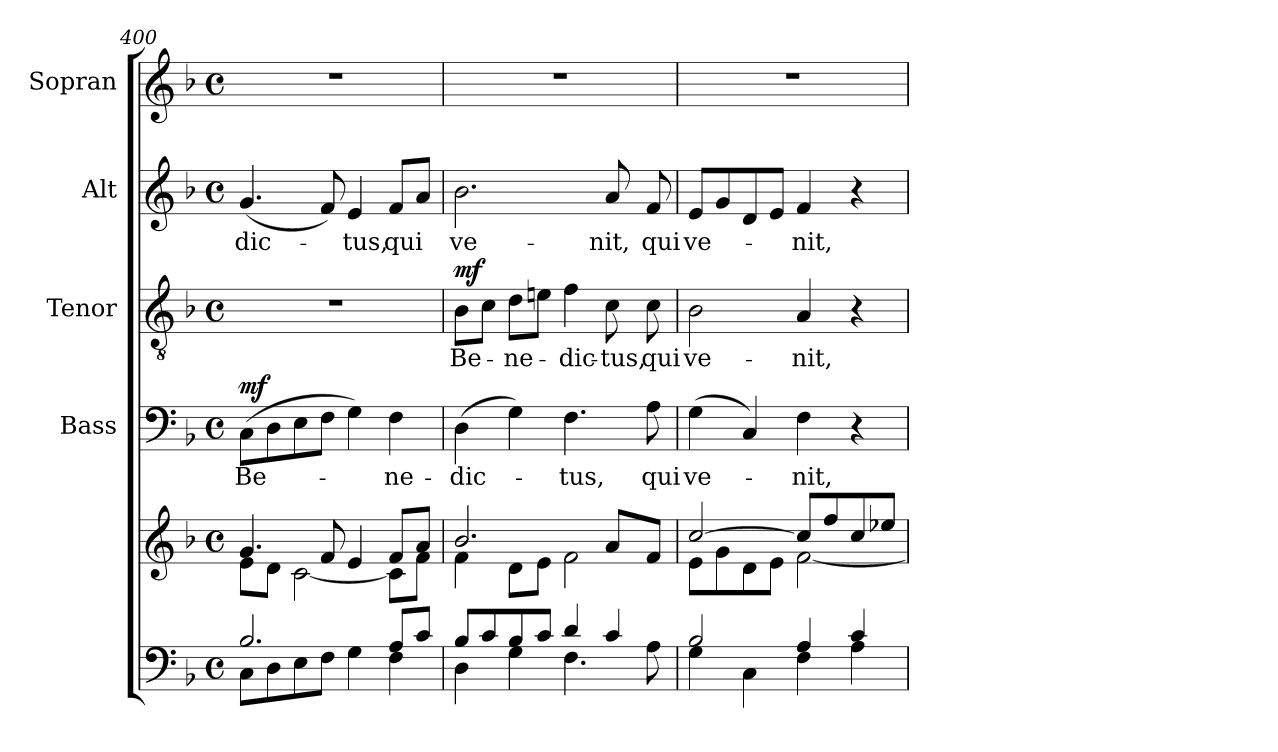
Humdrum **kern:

**kern	**kern	**kern	**text	**dynam	**kern	**text	**dynam	**kern	**text	**kern
*part5	*part5	*part4	*part4	*part4	*part3	*part3	*part3	*part2	*part2	*part1
*staff6	*staff5	*staff4	*staff4	*staff4	*staff3	*staff3	*staff3	*staff2	*staff2	*staff1
*	*	*I"Bass	*	*	*I"Tenor	*	*	*I"Alt	*	*I"Sopran
*	*	*I'B.	*	*	*I'T.	*	*	*I'A.	*	*I'S.
*clefF4	*clefG2	*clefF4	*	*	*clefGv2	*	*	*clefG2	*	*clefG2
*k[b-]	*k[b-]	*k[b-]	*	*	*k[b-]	*	*	*k[b-]	*	*k[b-]
*F:	*F:	*F:	*	*	*F:	*	*	*F:	*	*F:
*M4/4	*M4/4	*M4/4	*	*	*M4/4	*	*	*M4/4	*	*M4/4
*met(c)	*met(c)	*met(c)	*	*	*met(c)	*	*	*met(c)	*	*met(c)
=400	=400	=400	=400	=400	=400	=400	=400	=400	=400	=400
*^	*^	*	*	*	*	*	*	*	*	*
!	!	!	!	!	!LO:LY:b	!LO:DY:a	!	!	!	!	!LO:LY:b	!
2.B-/	8C\L	4.g/	8e\L	(>8C\L	Be-	mf	1r	.	.	(<4.g/	-dic-	1r
.	8D\	.	8d\J	8D\	.	.	.	.	.	.	.	.
.	8E\	.	[<2c\	8E\	.	.	.	.	.	.	.	.
.	8F\J	8f/	.	8F\J	.	.	.	.	.	8f/)	.	.
!	!	!	!	!	!	!	!	!	!	!	!LO:LY:b	!
.	4G\	4e/	.	4G\)	.	.	.	.	.	4e/	-tus,	.
!	!	!	!	!	!LO:LY:b	!	!	!	!	!	!LO:LY:b	!
8A/L	4F\	8f/L	8c\L]	4F\	-ne-	.	.	.	.	8f/L	qui	.
8c/J	.	8a/J	8f\J	.	.	.	.	.	.	8a/J	.	.
=401	=401	=401	=401	=401	=401	=401	=401	=401	=401	=401	=401	=401
!	!	!	!	!	!LO:LY:b	!	!	!LO:LY:b	!LO:DY:a	!	!LO:LY:b	!
8B-/L	4D\	2.b-/	4f\	(>4D\	-dic-	.	8B-\L	Be-	mf	2.b-\	ve-	1r
8c/	.	.	.	.	.	.	8c\J	.	.	.	.	.
!	!	!	!	!	!	!	!	!LO:LY:b	!	!	!	!
8B-/	4G\	.	8d\L	4G\)	.	.	8d\L	-ne-	.	.	.	.
8c/J	.	.	8e\J	.	.	.	8en\J	.	.	.	.	.
!	!	!	!	!	!LO:LY:b	!	!	!LO:LY:b	!	!	!	!
4d/	4.F\	.	2f\	4.F\	-tus,	.	4f\	-dic-	.	.	.	.
!	!	!	!	!	!	!	!	!LO:LY:b	!	!	!LO:LY:b	!
4c/	.	8a/L	.	.	.	.	8c\	-tus,	.	8a/	-nit,	.
!	!	!	!	!	!LO:LY:b	!	!	!LO:LY:b	!	!	!LO:LY:b	!
.	8A\	8f/J	.	8A\	qui	.	8c\	qui	.	8f/	qui	.
!!LO:PB:g=z
=402	=402	=402	=402	=402	=402	=402	=402	=402	=402	=402	=402	=402
!	!	!	!	!	!LO:LY:b	!	!	!LO:LY:b	!	!	!LO:LY:b	!
2B-/	4G\	[>2cc/	8e\L	(>4G\	ve-	.	2B-\	ve-	.	8e/L	ve-	1r
.	.	.	8g\	.	.	.	.	.	.	8g/	.	.
.	4C\	.	8d\	4C/)	.	.	.	.	.	8d/	.	.
.	.	.	8e\J	.	.	.	.	.	.	8e/J	.	.
!	!	!	!	!	!LO:LY:b	!	!	!LO:LY:b	!	!	!LO:LY:b	!
4A/	4F\	8cc/L]	[<2f\	4F\	-nit,	.	4A/	-nit,	.	4f/	-nit,	.
.	.	8ff/	.	.	.	.	.	.	.	.	.	.
4c/	4A\	8cc/	.	4r	.	.	4r	.	.	4r	.	.
.	.	8ee-X/J	.	.	.	.	.	.	.	.	.	.
*v	*v	*	*	*	*	*	*	*	*	*	*	*
*	*v	*v	*	*	*	*	*	*	*	*	*
=	=	=	=	=	=	=	=	=	=	=
*-	*-	*-	*-	*-	*-	*-	*-	*-	*-	*-
